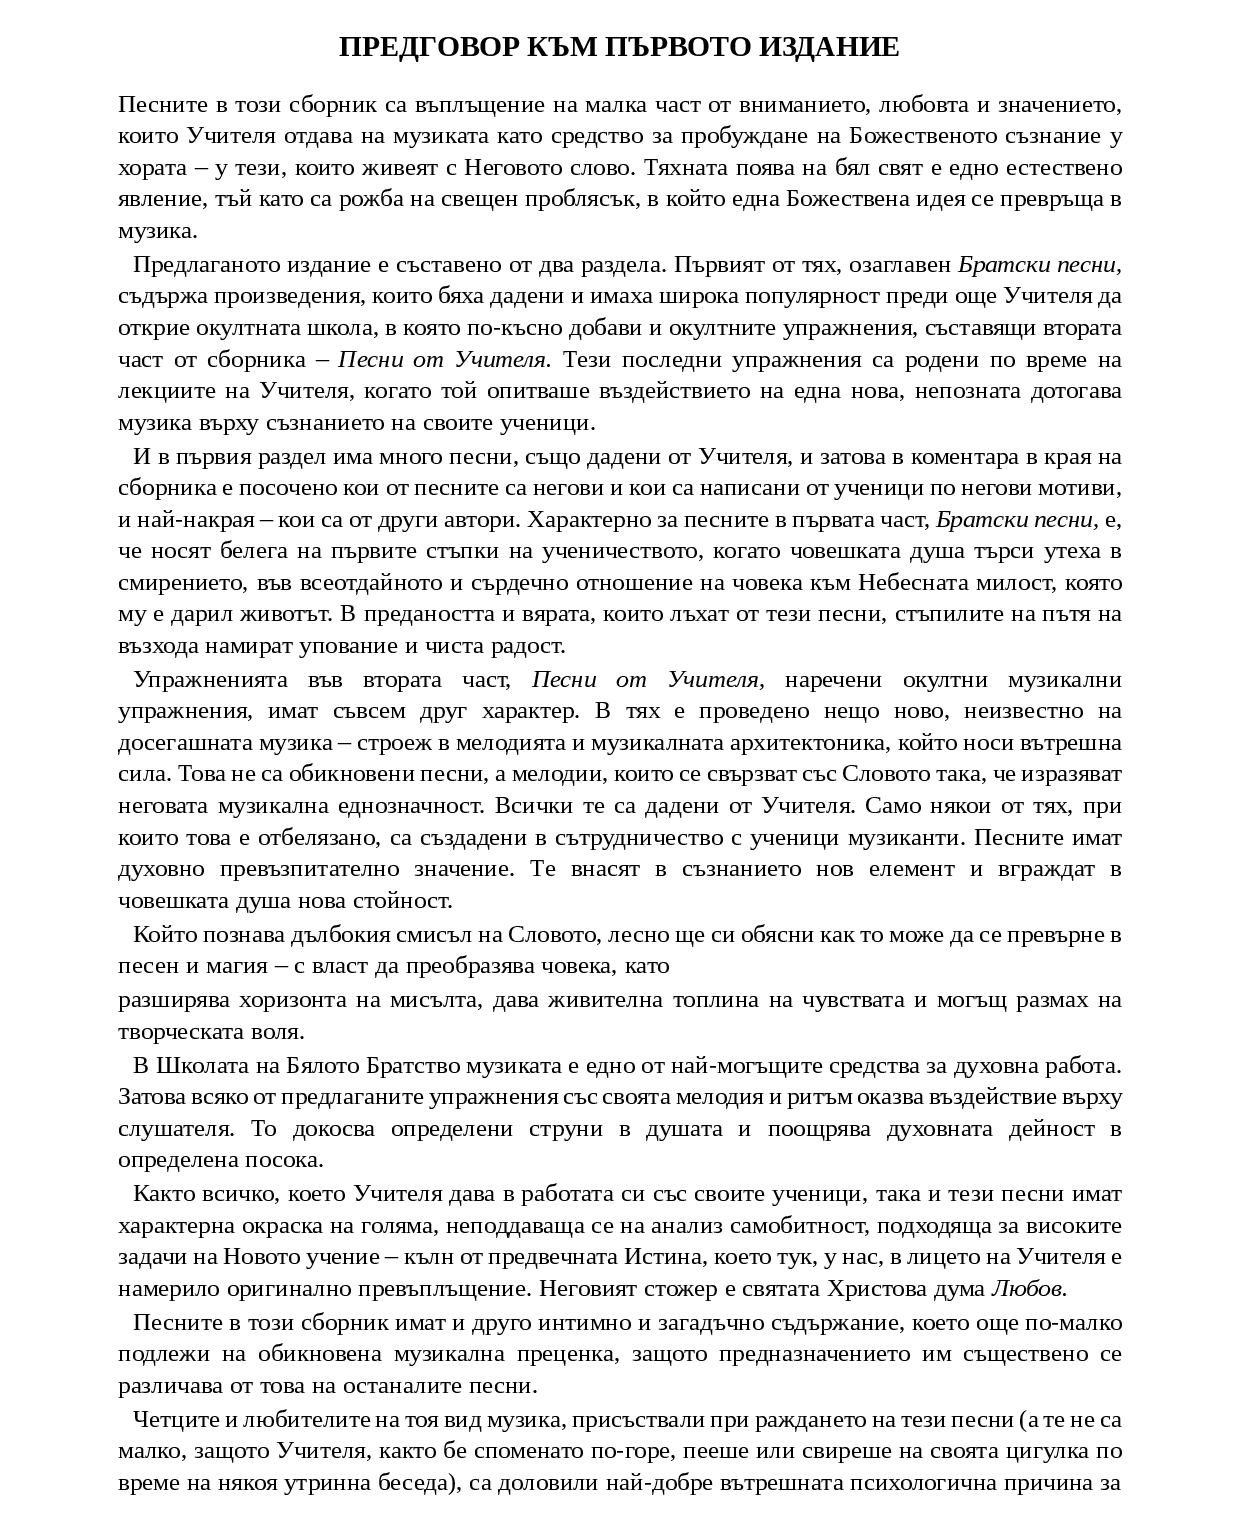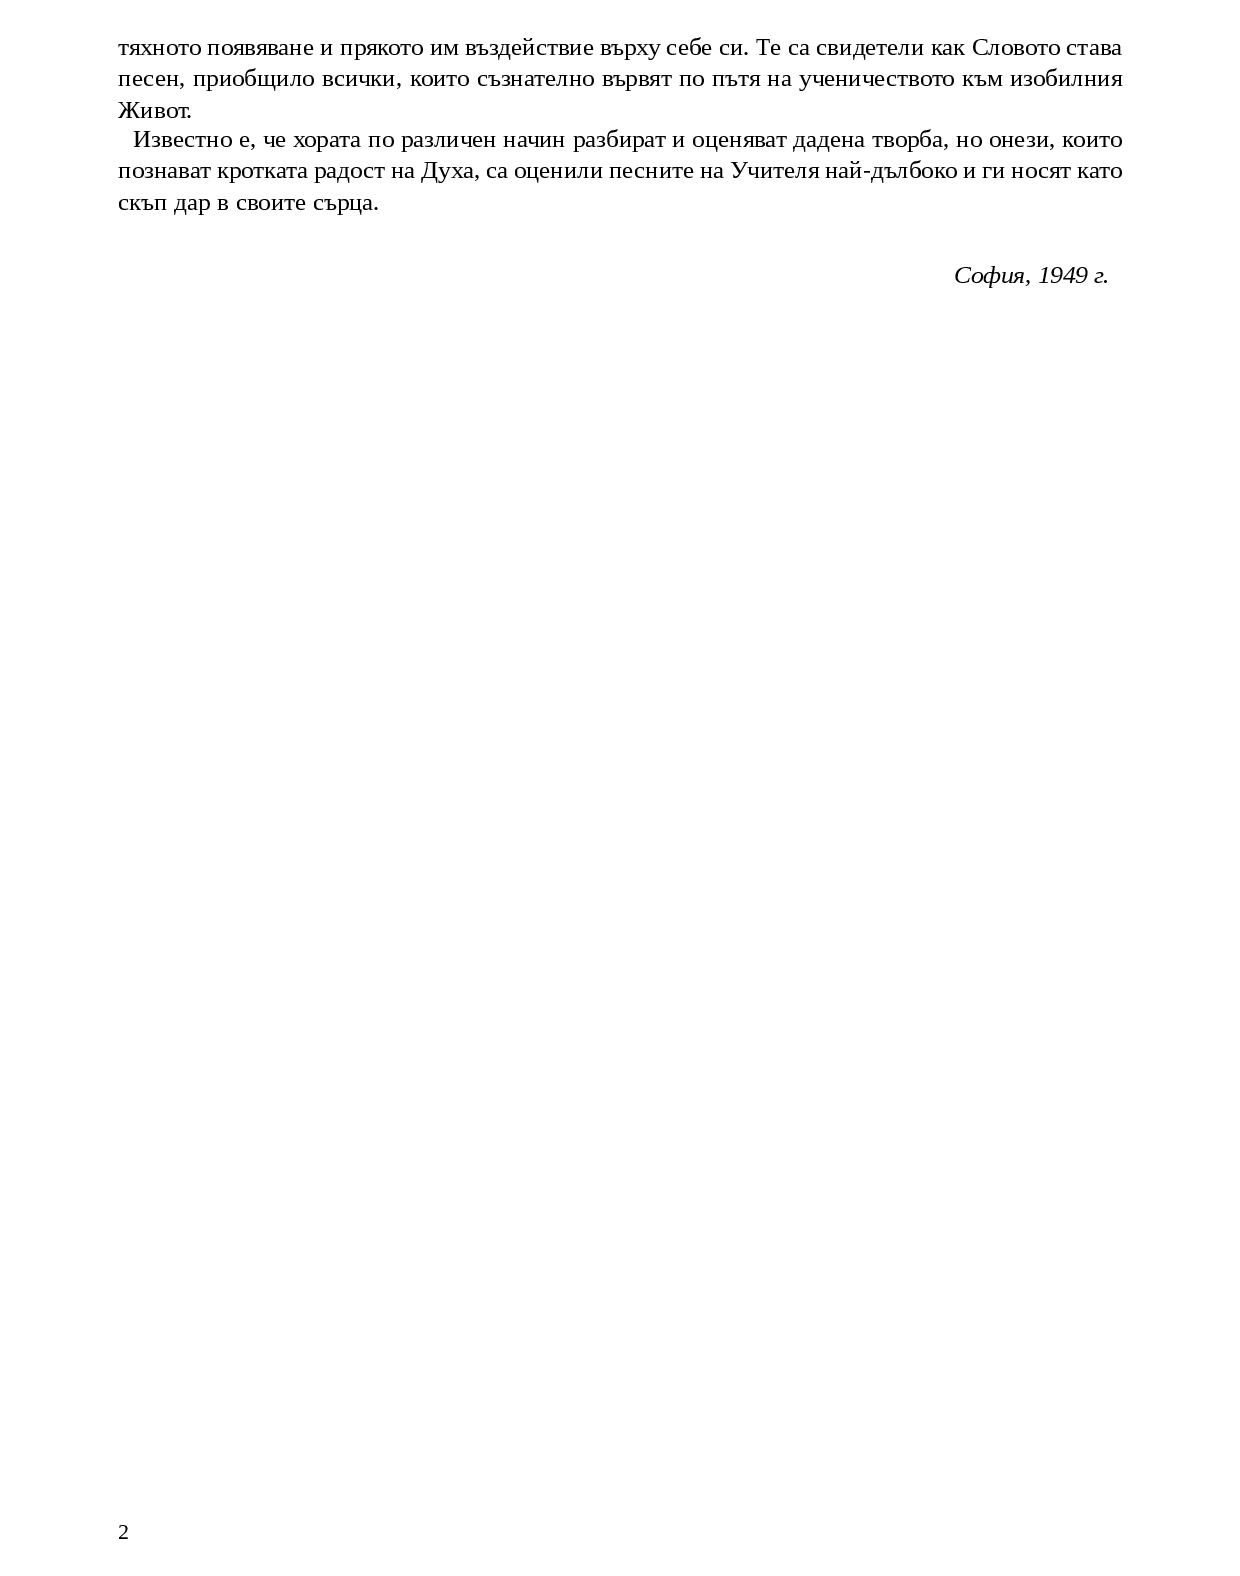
\version "2.24.3"

% include paper part and global functions
\include "include/globals.ily"

\bookpart {
  \paper {
    print-all-headers = ##f
    print-page-number = ##t
    print-first-page-number = ##f

    % put page numbers on the bottom
    oddHeaderMarkup = \markup ""
    evenHeaderMarkup = \markup ""
    oddFooterMarkup = \markup
    \fill-line {
      ""
      \if \should-print-page-number \fromproperty #'page:page-number-string
    }
    evenFooterMarkup = \markup
    \fill-line {
      \if \should-print-page-number \fromproperty #'page:page-number-string
      ""
    }

    left-margin = 2\cm
    right-margin = 2\cm
    top-margin = 2\cm
    bottom-margin = 2\cm
    ragged-bottom = ##t % do not spread the staves to fill the whole vertical space


  }

  \tocItem \markup "Предговор към първото издание"
  \markup \abs-fontsize #14 { \fill-line \bold {"ПРЕДГОВОР КЪМ ПЪРВОТО ИЗДАНИЕ"} }

  \markup \abs-fontsize #12 {
    \vspace #1.5 \override #'(baseline-skip . 3.2)
    \justify {
      Песните в този сборник са въплъщение на малка част от вниманието, любовта и значението, които Учителя отдава на музиката като средство за пробуждане на Божественото съзнание у хората – у тези, които живеят с Неговото слово. Тяхната поява на
      бял свят е едно естествено явление, тъй като са рожба на свещен проблясък, в който една Божествена идея се превръща в музика.

    }
  }
  \markup \abs-fontsize #12 {
    \vspace #0.8 \override #'(baseline-skip . 3.2)
    \justify {
      \hspace #1.5

      Предлаганото издание е съставено от два раздела. Първият от тях, озаглавен \italic"Братски песни," съдържа произведения,
      които бяха дадени и имаха широка популярност преди още Учителя да открие
      окултната школа, в която по-късно добави и окултните упражнения,
      съставящи втората част от сборника – \italic"Песни" \italic"от" \italic"Учителя." Тези
      последни упражнения са родени по време на лекциите на Учителя,
      когато той опитваше въздействието на една нова, непозната
      дотогава музика върху съзнанието на своите ученици.
    }
  }

  \markup \abs-fontsize #12 {
    \vspace #0.8 \override #'(baseline-skip . 3.2)
    \justify {
      \hspace #1.5
      И в първия раздел има много песни, също дадени от Учителя,
      и затова в коментара в края на сборника е посочено кои от песните
      са негови и кои са написани от ученици по негови мотиви, и най-накрая – кои са от други автори. Характерно за песните в първата
      част, \italic"Братски" \italic"песни," е, че носят белега на първите стъпки на
      ученичеството, когато човешката душа търси утеха в смирението,
      във всеотдайното и сърдечно отношение на човека към Небесната
      милост, която му е дарил животът. В предаността и вярата, които
      лъхат от тези песни, стъпилите на пътя на възхода намират
      упование и чиста радост.
    }
  }
  \markup \abs-fontsize #12 {
    \vspace #0.8 \override #'(baseline-skip . 3.2)
    \justify {
      \hspace #1.5

      Упражненията във втората част, \italic"Песни" \italic"от" \italic"Учителя," наречени
      окултни музикални упражнения, имат съвсем друг характер. В
      тях е проведено нещо ново, неизвестно на досегашната музика
      – строеж в мелодията и музикалната архитектоника, който носи
      вътрешна сила. Това не са обикновени песни, а мелодии, които
      се свързват със Словото така, че изразяват неговата музикална
      еднозначност. Всички те са дадени от Учителя. Само някои от
      тях, при които това е отбелязано, са създадени в сътрудничество
      с ученици музиканти. Песните имат духовно превъзпитателно
      значение. Те внасят в съзнанието нов елемент и вграждат в
      човешката душа нова стойност.
    }
  }
  \markup \abs-fontsize #12 {
    \vspace #0.8 \override #'(baseline-skip . 3.2)
    \justify {
      \hspace #1.5


      Който познава дълбокия смисъл на Словото, лесно ще си обясни
      как то може да се превърне в песен и магия – с власт да преобразява човека, като

    }
  }
  \markup \abs-fontsize #12 {
    \vspace #0.8 \override #'(baseline-skip . 3.2)
    \justify {


      разширява хоризонта на мисълта, дава живителна топлина на чувствата и могъщ размах на творческата воля.

    }
  }


  \markup \abs-fontsize #12 {
    \vspace #0.8 \override #'(baseline-skip . 3.2)
    \justify {
      \hspace #1.5


      В Школата на Бялото Братство музиката е едно от най-могъщите средства за духовна работа.
      Затова всяко от предлаганите упражнения със своята мелодия и ритъм оказва въздействие върху
      слушателя. То докосва определени струни в душата и поощрява
      духовната дейност в определена посока.
    }
  }

  \markup \abs-fontsize #12 {
    \vspace #0.8 \override #'(baseline-skip . 3.2)
    \justify {
      \hspace #1.5
      Както всичко, което Учителя дава в работата си със своите
      ученици, така и тези песни имат характерна окраска на голяма,
      неподдаваща се на анализ самобитност, подходяща за високите
      задачи на Новото учение – кълн от предвечната Истина, което тук,
      у нас, в лицето на Учителя е намерило оригинално превъплъщение.
      Неговият стожер е святата Христова дума \italic"Любов."
    }
  }

  \markup \abs-fontsize #12 {
    \vspace #0.8 \override #'(baseline-skip . 3.2)
    \justify {
      \hspace #1.5

      Песните в този сборник имат и друго интимно и загадъчно
      съдържание, което още по-малко подлежи на обикновена
      музикална преценка, защото предназначението им съществено се
      различава от това на останалите песни.
    }
  }
  \markup \abs-fontsize #12 {
    \vspace #0.8 \override #'(baseline-skip . 3.2)
    \justify {
      \hspace #1.5
      Четците и любителите на тоя вид музика, присъствали при
      раждането на тези песни (а те не са малко, защото Учителя, както
      бе споменато по-горе, пееше или свиреше на своята цигулка
      по време на някоя утринна беседа), са доловили най-добре
      вътрешната психологична причина за
    }
  }

  \markup \abs-fontsize #12 {
    \vspace #0.8 \override #'(baseline-skip . 3.2)
    \justify {
      тяхното появяване и прякото
      им въздействие върху себе си. Те са свидетели как Словото става
      песен, приобщило всички, които съзнателно вървят по пътя на
      ученичеството към изобилния Живот.
    }
  }

  \markup \abs-fontsize #12 {
    \vspace #0.8 \override #'(baseline-skip . 3.2)
    \justify {
      \hspace #1.5

      Известно е, че хората по различен начин разбират и оценяват
      дадена творба, но онези, които познават кротката радост на Духа,
      са оценили песните на Учителя най-дълбоко и ги носят като скъп
      дар в своите сърца.


    }
  }



  \markup \abs-fontsize #12 \raise #0 \override #'(baseline-skip . 3.2) {
    \column {
      \line {"  "}
      \line {"  "}

      \fill-line { "" ""  \italic {"София, 1949 г.  "} }
    }
  }



} % bookpart



% Più mosso
% „Weiße Bruderschaft“
